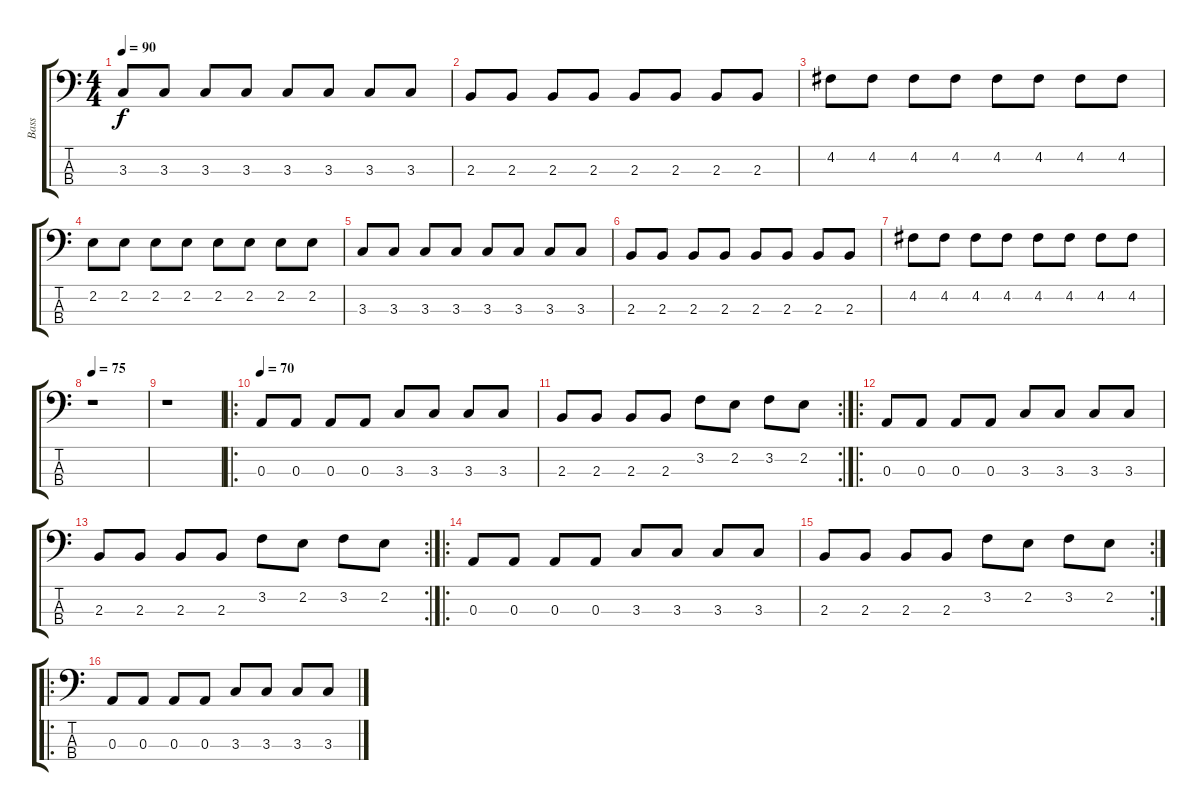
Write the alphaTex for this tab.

\track ("Bass" "Bass") {instrument acousticbass}
\staff {score tabs}
\tuning (G2 D2 A1 E1) {hide}
\ts (4 4)
\tempo 90
\clef f4
\ks c
3.3.8{dy f} 3.3.8 3.3.8 3.3.8 3.3.8 3.3.8 3.3.8 3.3.8 |
2.3.8 2.3.8 2.3.8 2.3.8 2.3.8 2.3.8 2.3.8 2.3.8 |
4.2.8 4.2.8 4.2.8 4.2.8 4.2.8 4.2.8 4.2.8 4.2.8 |
2.2.8 2.2.8 2.2.8 2.2.8 2.2.8 2.2.8 2.2.8 2.2.8 |
3.3.8 3.3.8 3.3.8 3.3.8 3.3.8 3.3.8 3.3.8 3.3.8 |
2.3.8 2.3.8 2.3.8 2.3.8 2.3.8 2.3.8 2.3.8 2.3.8 |
4.2.8 4.2.8 4.2.8 4.2.8 4.2.8 4.2.8 4.2.8 4.2.8 |
\tempo 75
r.1 |
r.1 |
\ro
\tempo 70
0.3.8 0.3.8 0.3.8 0.3.8 3.3.8 3.3.8 3.3.8 3.3.8 |
\rc 2
2.3.8 2.3.8 2.3.8 2.3.8 3.2.8 2.2.8 3.2.8 2.2.8 |
\ro
0.3.8 0.3.8 0.3.8 0.3.8 3.3.8 3.3.8 3.3.8 3.3.8 |
\rc 2
2.3.8 2.3.8 2.3.8 2.3.8 3.2.8 2.2.8 3.2.8 2.2.8 |
\ro
0.3.8 0.3.8 0.3.8 0.3.8 3.3.8 3.3.8 3.3.8 3.3.8 |
\rc 2
2.3.8 2.3.8 2.3.8 2.3.8 3.2.8 2.2.8 3.2.8 2.2.8 |
\ro
0.3.8 0.3.8 0.3.8 0.3.8 3.3.8 3.3.8 3.3.8 3.3.8
